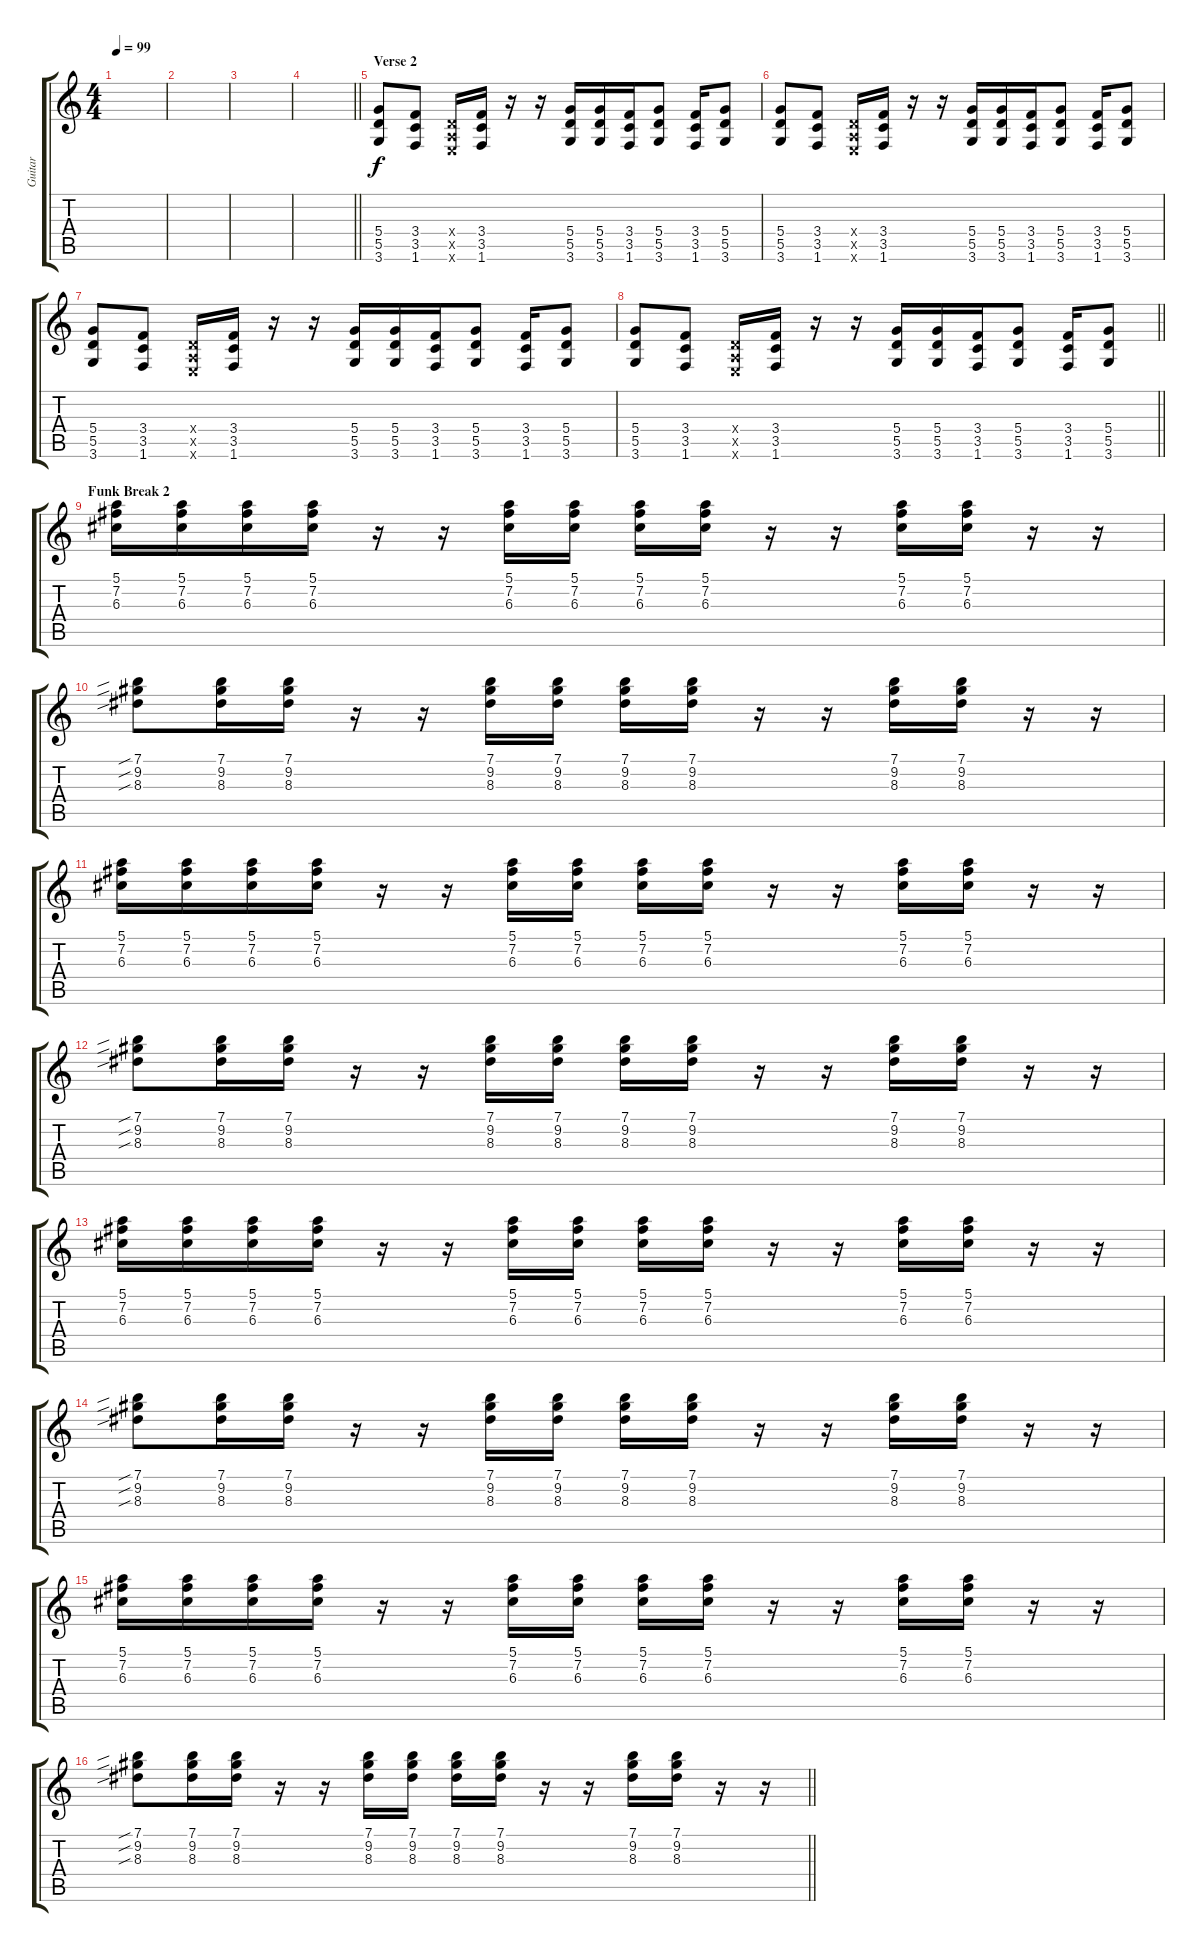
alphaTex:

\track ("Guitar" "Guitar") {instrument overdrivenguitar}
\staff {score tabs}
\tuning (E4 B3 G3 D3 A2 E2) {hide}
\ts (4 4)
\tempo 99
\clef g2
\ks c
|
|
|
\barLineRight lightlight
|
\section ("" "Verse 2")
(5.4 5.5 3.6).8 (3.4 3.5 1.6).8 (0.4{x} 0.5{x} 0.6{x}).16 (3.4 3.5 1.6).16 r.16 r.16 (5.4 5.5 3.6).16 (5.4 5.5 3.6).16 (3.4 3.5 1.6).16 (5.4 5.5 3.6).8 (3.4 3.5 1.6).16 (5.4 5.5 3.6).8 |
(5.4 5.5 3.6).8 (3.4 3.5 1.6).8 (0.4{x} 0.5{x} 0.6{x}).16 (3.4 3.5 1.6).16 r.16 r.16 (5.4 5.5 3.6).16 (5.4 5.5 3.6).16 (3.4 3.5 1.6).16 (5.4 5.5 3.6).8 (3.4 3.5 1.6).16 (5.4 5.5 3.6).8 |
(5.4 5.5 3.6).8 (3.4 3.5 1.6).8 (0.4{x} 0.5{x} 0.6{x}).16 (3.4 3.5 1.6).16 r.16 r.16 (5.4 5.5 3.6).16 (5.4 5.5 3.6).16 (3.4 3.5 1.6).16 (5.4 5.5 3.6).8 (3.4 3.5 1.6).16 (5.4 5.5 3.6).8 |
\barLineRight lightlight
(5.4 5.5 3.6).8 (3.4 3.5 1.6).8 (0.4{x} 0.5{x} 0.6{x}).16 (3.4 3.5 1.6).16 r.16 r.16 (5.4 5.5 3.6).16 (5.4 5.5 3.6).16 (3.4 3.5 1.6).16 (5.4 5.5 3.6).8 (3.4 3.5 1.6).16 (5.4 5.5 3.6).8 |
\section ("" "Funk Break 2")
(5.1 7.2 6.3).16 (5.1 7.2 6.3).16 (5.1 7.2 6.3).16 (5.1 7.2 6.3).16 r.16 r.16 (5.1 7.2 6.3).16 (5.1 7.2 6.3).16 (5.1 7.2 6.3).16 (5.1 7.2 6.3).16 r.16 r.16 (5.1 7.2 6.3).16 (5.1 7.2 6.3).16 r.16 r.16 |
(7.1{sib} 9.2{sib} 8.3{sib}).8 (7.1 9.2 8.3).16 (7.1 9.2 8.3).16 r.16 r.16 (7.1 9.2 8.3).16 (7.1 9.2 8.3).16 (7.1 9.2 8.3).16 (7.1 9.2 8.3).16 r.16 r.16 (7.1 9.2 8.3).16 (7.1 9.2 8.3).16 r.16 r.16 |
(5.1 7.2 6.3).16 (5.1 7.2 6.3).16 (5.1 7.2 6.3).16 (5.1 7.2 6.3).16 r.16 r.16 (5.1 7.2 6.3).16 (5.1 7.2 6.3).16 (5.1 7.2 6.3).16 (5.1 7.2 6.3).16 r.16 r.16 (5.1 7.2 6.3).16 (5.1 7.2 6.3).16 r.16 r.16 |
(7.1{sib} 9.2{sib} 8.3{sib}).8 (7.1 9.2 8.3).16 (7.1 9.2 8.3).16 r.16 r.16 (7.1 9.2 8.3).16 (7.1 9.2 8.3).16 (7.1 9.2 8.3).16 (7.1 9.2 8.3).16 r.16 r.16 (7.1 9.2 8.3).16 (7.1 9.2 8.3).16 r.16 r.16 |
(5.1 7.2 6.3).16 (5.1 7.2 6.3).16 (5.1 7.2 6.3).16 (5.1 7.2 6.3).16 r.16 r.16 (5.1 7.2 6.3).16 (5.1 7.2 6.3).16 (5.1 7.2 6.3).16 (5.1 7.2 6.3).16 r.16 r.16 (5.1 7.2 6.3).16 (5.1 7.2 6.3).16 r.16 r.16 |
(7.1{sib} 9.2{sib} 8.3{sib}).8 (7.1 9.2 8.3).16 (7.1 9.2 8.3).16 r.16 r.16 (7.1 9.2 8.3).16 (7.1 9.2 8.3).16 (7.1 9.2 8.3).16 (7.1 9.2 8.3).16 r.16 r.16 (7.1 9.2 8.3).16 (7.1 9.2 8.3).16 r.16 r.16 |
(5.1 7.2 6.3).16 (5.1 7.2 6.3).16 (5.1 7.2 6.3).16 (5.1 7.2 6.3).16 r.16 r.16 (5.1 7.2 6.3).16 (5.1 7.2 6.3).16 (5.1 7.2 6.3).16 (5.1 7.2 6.3).16 r.16 r.16 (5.1 7.2 6.3).16 (5.1 7.2 6.3).16 r.16 r.16 |
\barLineRight lightlight
(7.1{sib} 9.2{sib} 8.3{sib}).8 (7.1 9.2 8.3).16 (7.1 9.2 8.3).16 r.16 r.16 (7.1 9.2 8.3).16 (7.1 9.2 8.3).16 (7.1 9.2 8.3).16 (7.1 9.2 8.3).16 r.16 r.16 (7.1 9.2 8.3).16 (7.1 9.2 8.3).16 r.16 r.16
